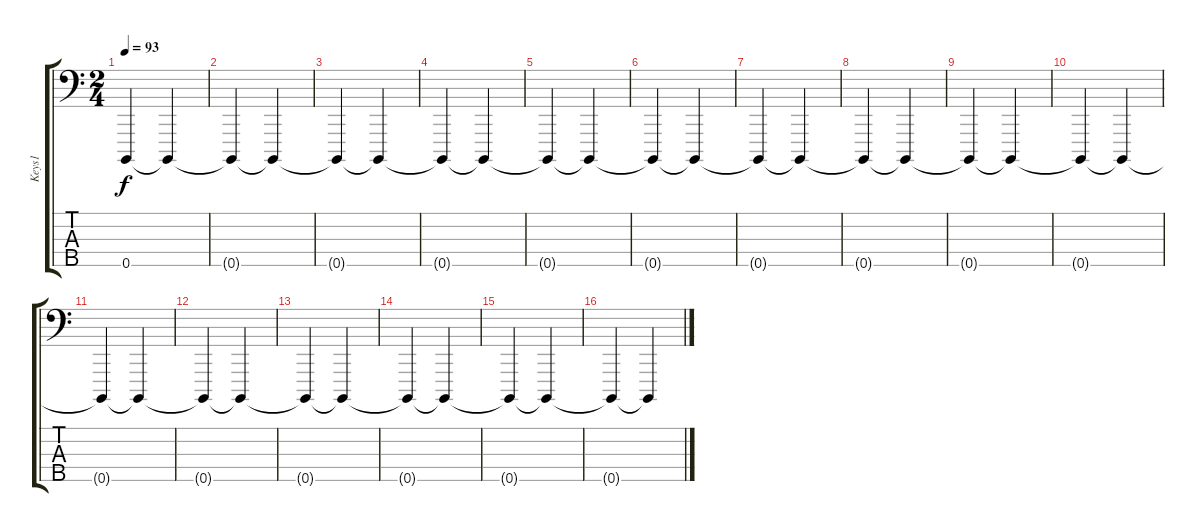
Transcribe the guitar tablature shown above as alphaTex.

\track ("Keys1" "Keys1") {instrument stringensemble1}
\staff {score tabs}
\tuning (G2 D2 A1 E1 B0) {hide}
\ts (2 4)
\tempo 93
\clef f4
\ks c
0.5{t}.4{dy f} 0.5{t}.4 |
0.5{t}.4{volume 9} 0.5{t}.4 |
0.5{t}.4 0.5{t}.4 |
0.5{t}.4{volume 8} 0.5{t}.4 |
0.5{t}.4 0.5{t}.4 |
0.5{t}.4{volume 7} 0.5{t}.4 |
0.5{t}.4 0.5{t}.4 |
0.5{t}.4{volume 6} 0.5{t}.4 |
0.5{t}.4 0.5{t}.4 |
0.5{t}.4{volume 5} 0.5{t}.4 |
0.5{t}.4 0.5{t}.4 |
0.5{t}.4{volume 4} 0.5{t}.4 |
0.5{t}.4 0.5{t}.4 |
0.5{t}.4 0.5{t}.4 |
0.5{t}.4{volume 3} 0.5{t}.4 |
0.5{t}.4 0.5{t}.4
